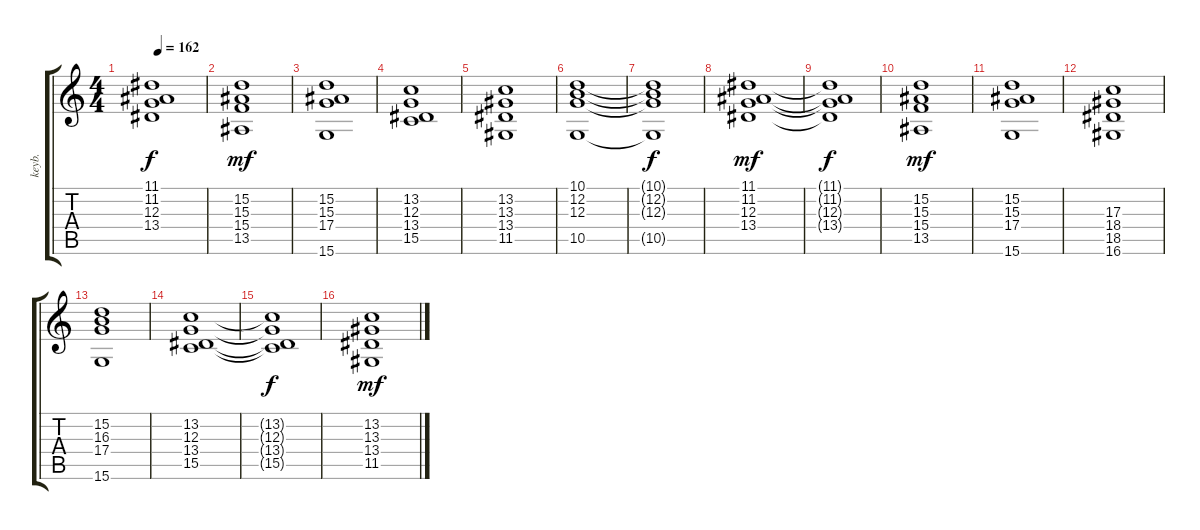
\track ("keyb." "keyb.") {instrument rockorgan}
\staff {score tabs}
\tuning (E4 B3 G3 D3 A2 E2) {hide}
\ts (4 4)
\tempo 162
\clef g2
\ks c
(11.1{t} 11.2{t} 12.3{t} 13.4{t}).1{dy f} |
(15.2 15.3 15.4 13.5).1{dy mf} |
(15.2 15.3 17.4 15.6).1 |
(13.2 12.3 13.4 15.5).1 |
(13.2 13.3 13.4 11.5).1 |
(10.1 12.2 12.3 10.5).1 |
(10.1{t} 12.2{t} 12.3{t} 10.5{t}).1{dy f} |
(11.1 11.2 12.3 13.4).1{dy mf} |
(11.1{t} 11.2{t} 12.3{t} 13.4{t}).1{dy f} |
(15.2 15.3 15.4 13.5).1{dy mf} |
(15.2 15.3 17.4 15.6).1 |
(17.3 18.4 18.5 16.6).1 |
(15.2 16.3 17.4 15.6).1 |
(13.2 12.3 13.4 15.5).1 |
(13.2{t} 12.3{t} 13.4{t} 15.5{t}).1{dy f} |
(13.2 13.3 13.4 11.5).1{dy mf}
